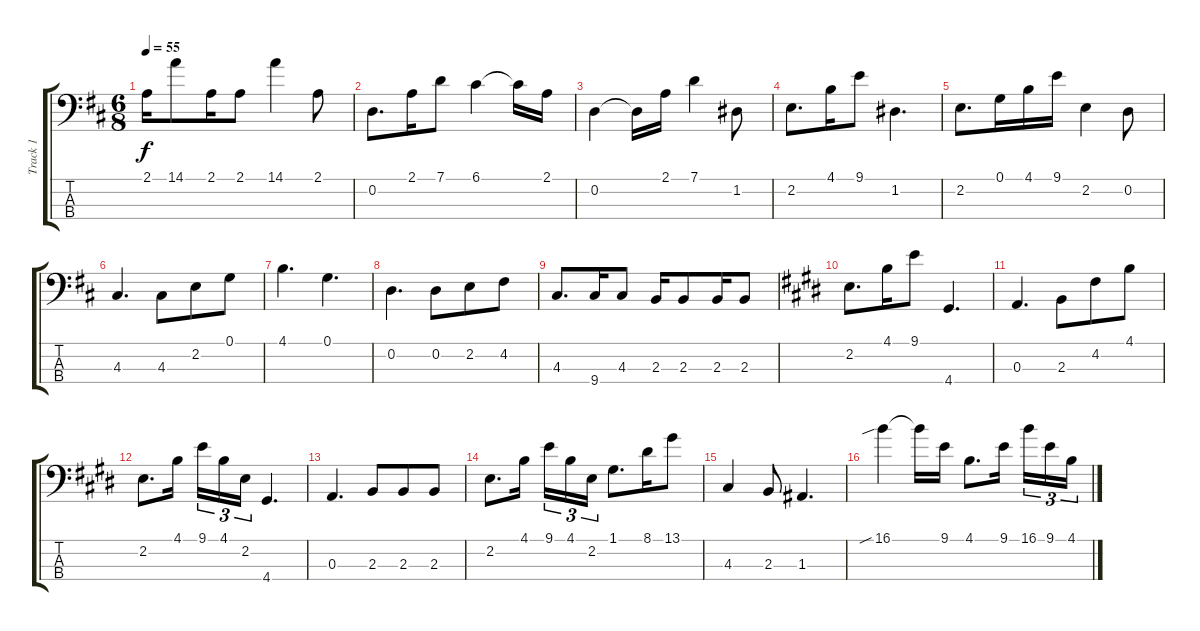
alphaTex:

\track ("Track 1" "Track 1") {instrument electricbassfinger}
\staff {score tabs}
\tuning (G2 D2 A1 E1) {hide}
\ts (6 8)
\tempo 55
\clef f4
\ks d
2.1.16{dy f} 14.1.8 2.1.16 2.1.8 14.1.4 2.1.8 |
0.2.8{d} 2.1.16 7.1.8 6.1.4 6.1{t}.16 2.1.16 |
0.2.4 0.2{t}.16 2.1.16 7.1.4 1.2.8 |
2.2.8{d} 4.1.16 9.1.8 1.2.4{d} |
2.2.8{d} 0.1.16 4.1.16 9.1.16 2.2.4 0.2.8 |
4.3.4{d} 4.3.8 2.2.8 0.1.8 |
4.1.4{d} 0.1.4{d} |
0.2.4{d} 0.2.8 2.2.8 4.2.8 |
4.3.8{d} 9.4.16 4.3.8 2.3.16 2.3.8 2.3.16 2.3.8 |
\ks e
2.2.8{d} 4.1.16 9.1.8 4.4.4{d} |
0.3.4{d} 2.3.8 4.2.8 4.1.8 |
2.2.8{d} 4.1.16{beam splitsecondary} 9.1.16{tu (3 2)} 4.1.16{tu (3 2)} 2.2.16{tu (3 2)} 4.4.4{d} |
0.3.4{d} 2.3.8 2.3.8 2.3.8 |
2.2.8{d} 4.1.16{beam splitsecondary} 9.1.16{tu (3 2)} 4.1.16{tu (3 2)} 2.2.16{tu (3 2)} 1.1.8{d} 8.1.16 13.1.8 |
4.3.4 2.3.8 1.3.4{d} |
16.1{sib}.4 16.1{t}.16 9.1.16 4.1.8{d} 9.1.16{beam splitsecondary} 16.1.16{tu (3 2)} 9.1.16{tu (3 2)} 4.1.16{tu (3 2)}
